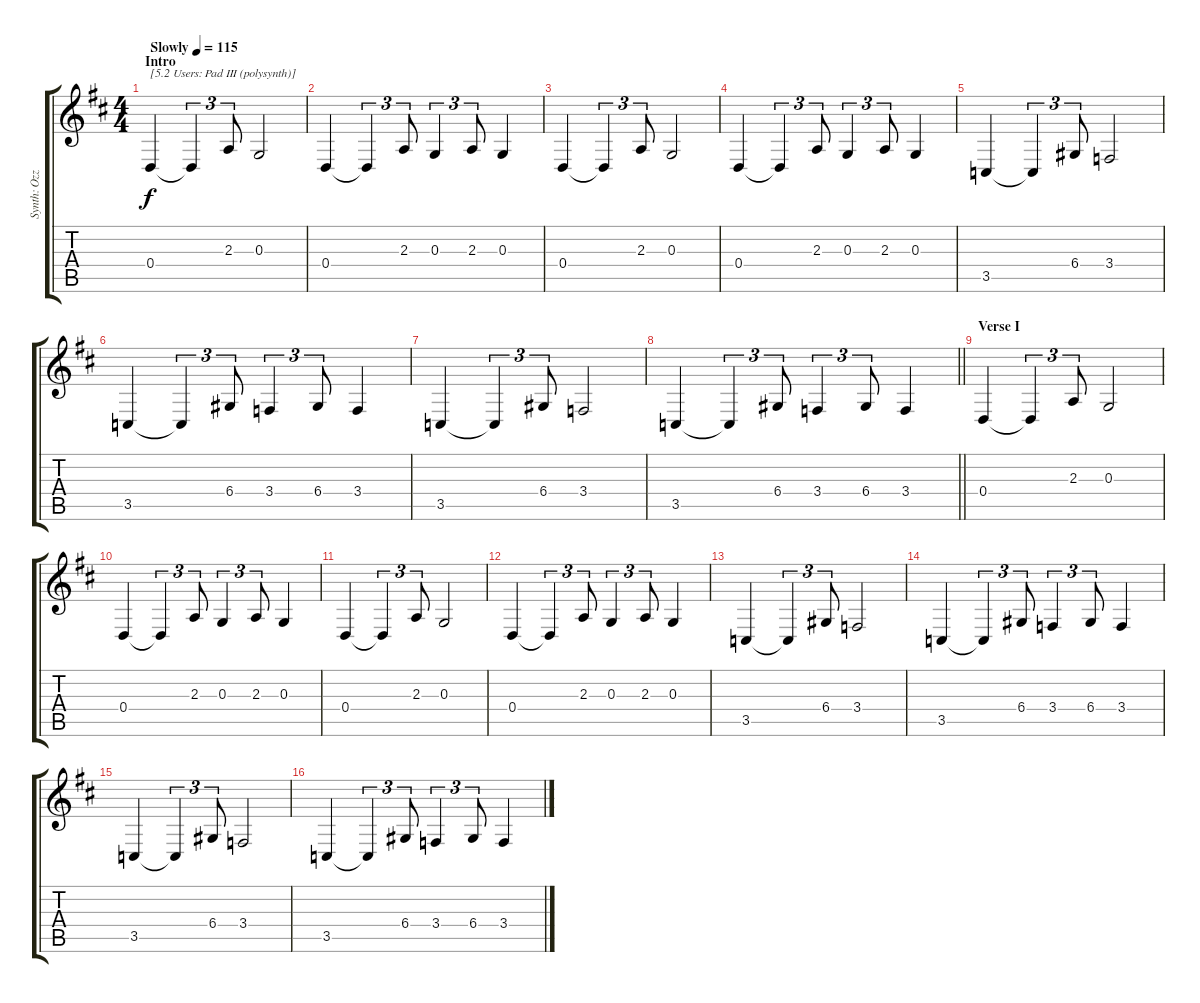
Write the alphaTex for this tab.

\track ("Synth: Ozzy" "Synth: Ozz") {instrument pad3polysynth}
\staff {score tabs}
\tuning (E4 B3 G3 D3 A2 E2) {hide}
\ts (4 4)
\section ("" "Intro")
\tempo (115 "Slowly")
\clef g2
\ks d
0.4.4{txt "[5.2 Users: Pad III (polysynth)]" dy f instrument pad3polysynth} 0.4{t}.4{tu (3 2)} 2.3.8{tu (3 2)} 0.3.2 |
0.4.4 0.4{t}.4{tu (3 2)} 2.3.8{tu (3 2)} 0.3.4{tu (3 2)} 2.3.8{tu (3 2)} 0.3.4 |
0.4.4 0.4{t}.4{tu (3 2)} 2.3.8{tu (3 2)} 0.3.2 |
0.4.4 0.4{t}.4{tu (3 2)} 2.3.8{tu (3 2)} 0.3.4{tu (3 2)} 2.3.8{tu (3 2)} 0.3.4 |
3.5.4 3.5{t}.4{tu (3 2)} 6.4.8{tu (3 2)} 3.4.2 |
3.5.4 3.5{t}.4{tu (3 2)} 6.4.8{tu (3 2)} 3.4.4{tu (3 2)} 6.4.8{tu (3 2)} 3.4.4 |
3.5.4 3.5{t}.4{tu (3 2)} 6.4.8{tu (3 2)} 3.4.2 |
\barLineRight lightlight
3.5.4 3.5{t}.4{tu (3 2)} 6.4.8{tu (3 2)} 3.4.4{tu (3 2)} 6.4.8{tu (3 2)} 3.4.4 |
\section ("" "Verse I")
0.4.4 0.4{t}.4{tu (3 2)} 2.3.8{tu (3 2)} 0.3.2 |
0.4.4 0.4{t}.4{tu (3 2)} 2.3.8{tu (3 2)} 0.3.4{tu (3 2)} 2.3.8{tu (3 2)} 0.3.4 |
0.4.4 0.4{t}.4{tu (3 2)} 2.3.8{tu (3 2)} 0.3.2 |
0.4.4 0.4{t}.4{tu (3 2)} 2.3.8{tu (3 2)} 0.3.4{tu (3 2)} 2.3.8{tu (3 2)} 0.3.4 |
3.5.4 3.5{t}.4{tu (3 2)} 6.4.8{tu (3 2)} 3.4.2 |
3.5.4 3.5{t}.4{tu (3 2)} 6.4.8{tu (3 2)} 3.4.4{tu (3 2)} 6.4.8{tu (3 2)} 3.4.4 |
3.5.4 3.5{t}.4{tu (3 2)} 6.4.8{tu (3 2)} 3.4.2 |
3.5.4 3.5{t}.4{tu (3 2)} 6.4.8{tu (3 2)} 3.4.4{tu (3 2)} 6.4.8{tu (3 2)} 3.4.4
